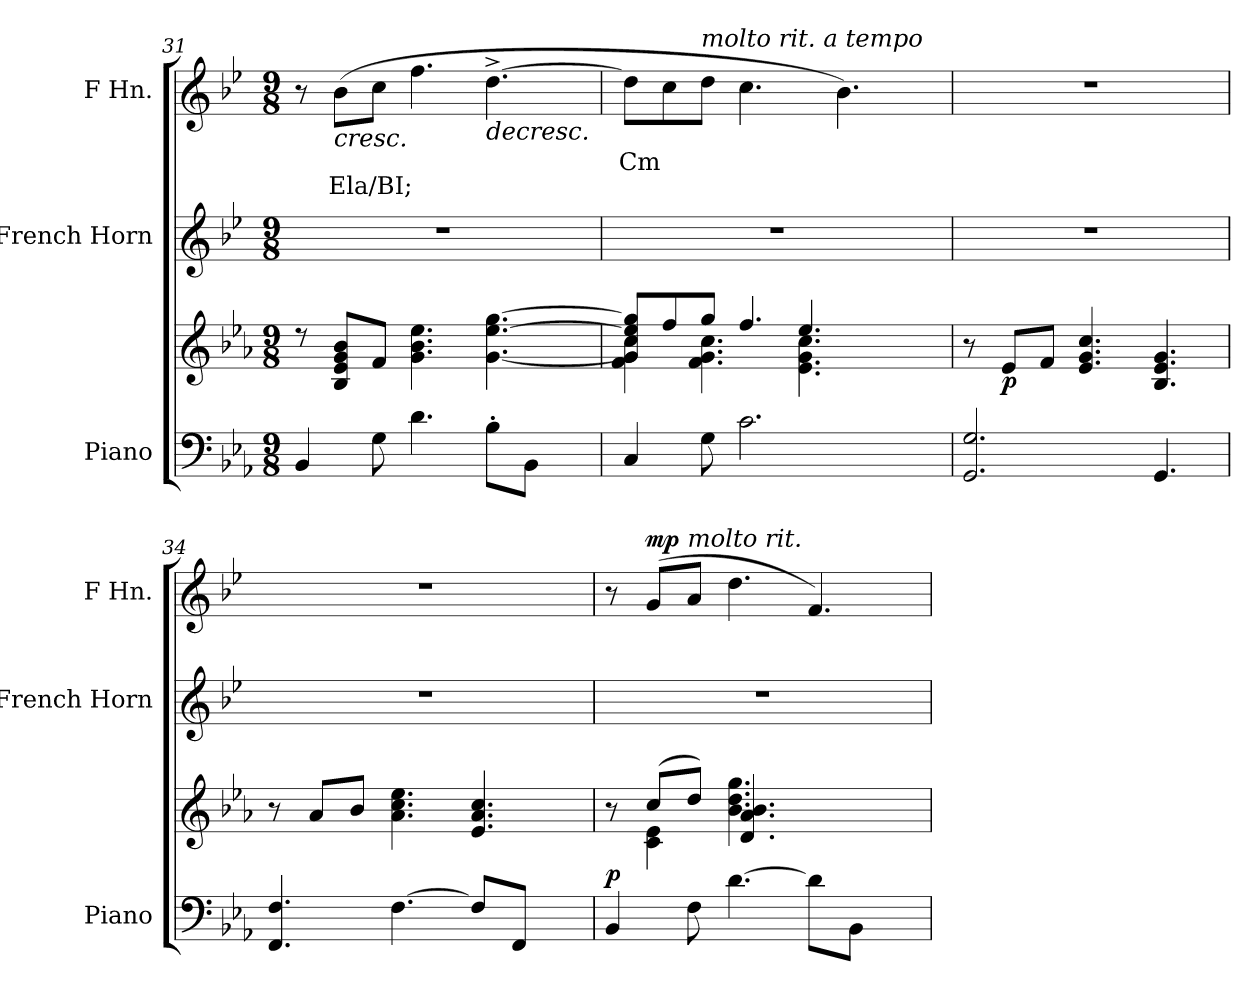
**kern	**kern	**dynam	**kern	**kern	**text	**text	**dynam
*part3	*part3	*part3	*part2	*part1	*part1	*part1	*part1
*staff4	*staff3	*staff3/4	*staff2	*staff1	*staff1	*staff1	*staff1
*I"Piano	*	*	*I"French Horn	*I"F Hn.	*	*	*
*I'Piano	*	*	*I'French Horn	*I'F Hn.	*	*	*
!!LO:LB:g=z
*clefF4	*clefG2	*	*clefG2	*clefG2	*	*	*
*k[b-e-a-]	*k[b-e-a-]	*	*k[b-e-]	*k[b-e-]	*	*	*
*M9/8	*M9/8	*	*M9/8	*M9/8	*	*	*
=31	=31	=31	=31	=31	=31	=31	=31
4BB-/	8rcc	.	8%9r	8r	.	.	.
!	!	!	!	!	!	!LO:LY:b	!LO:HP:b
.	8B-/ 8e-/ 8g/ 8b-/L	.	.	(>8b-\L	.	Ela/BI;	<
8G\	8f/J	.	.	8cc\J	.	.	.
4.d\	4.g\ 4.b-\ 4.ee-\	.	.	4.ff\	.	.	.
!	!	!	!	!	!	!	!LO:HP:b
8B-'<\L	[<4.g\ [>4.ee-\ [>4.gg\	.	.	[>4.dd^<\	.	.	>
8BB-\J	.	.	.	.	.	.	.
8ryy	.	.	.	.	.	.	.
=32	=32	=32	=32	=32	=32	=32	=32
*	*^	*	*	*	*	*	*
*	*	*^	*	*	*	*	*	*
!	!	!	!	!	!	!	!LO:LY:b	!	!
4C/	8g/] 8ee-/] 8gg/]L	4f\ 4g\ 4cc\	8ryy	.	8%9r	8dd\L]	Cm	.	.
*	*	*v	*v	*	*	*	*	*	*
.	8ff/	.	.	.	8cc\	.	.	.
!	!	!	!	!	!LO:TX:a:i:t=molto rit. a tempo	!	!	!
8G\	8gg/J	4.f\ 4.g\ 4.cc\	.	.	8dd\J	.	.	.
2.c\	4.ff/	.	.	.	4.cc\	.	.	.
*	*	*^	*	*	*	*	*	*
.	.	4.e-\ 4.g\ 4.cc\	4.ee-/	.	.	.	.	.	.
.	8ryy	.	.	.	.	4.b-\)	.	.	[
.	4ryy	.	.	.	.	.	.	.	.
.	.	8ryy	8ryy	.	.	.	.	.	.
*	*v	*v	*v	*	*	*	*	*	*
=33	=33	=33	=33	=33	=33	=33	=33
2.GG/ 2.G/	8r	.	8%9r	8%9rdd	.	.	.
!	!	!LO:DY:b	!	!	!	!	!
.	8e-/L	p	.	.	.	.	.
.	8f/J	.	.	.	.	.	.
.	4.e-/ 4.g/ 4.cc/	.	.	.	.	.	.
4.GG/	4.B-/ 4.e-/ 4.g/	.	.	.	.	.	.
=34	=34	=34	=34	=34	=34	=34	=34
4.FF/ 4.F/	8r	.	8%9r	8%9rdd	.	.	.
.	8a-/L	.	.	.	.	.	.
.	8b-/J	.	.	.	.	.	.
[>4.F\	4.a-\ 4.cc\ 4.ee-\	.	.	.	.	.	.
8F/L]	4.e-/ 4.a-/ 4.cc/	.	.	.	.	.	.
8FF/J	.	.	.	.	.	.	.
8ryy	.	.	.	.	.	.	.
=35	=35	=35	=35	=35	=35	=35	=35
*	*^	*	*	*	*	*	*
!	!	!	!LO:DY:a=2	!	!	!	!	!
4BB-/	8r	8ryy	p	8%9r	8r	.	.	.
!	!	!	!	!	!	!	!	!LO:DY:b
.	(>8cc/L	4c\ 4e-\	.	.	(>8g/L	.	.	mp
!	!	!	!	!	!LO:TX:a:i:t=molto rit.	!	!	!
8F\	8dd/J)	.	.	.	8a/J	.	.	.
[>4.d\	4.b-\ 4.dd\ 4.gg\	4.d/ 4.a-/ 4.b-/	.	.	4.dd\	.	.	.
8d\L]	4.ryy	4.ryy	.	.	4.f/)	.	.	]
8BB-\J	.	.	.	.	.	.	.	.
8ryy	.	.	.	.	.	.	.	.
*	*v	*v	*	*	*	*	*	*
=	=	=	=	=	=	=	=
*-	*-	*-	*-	*-	*-	*-	*-
